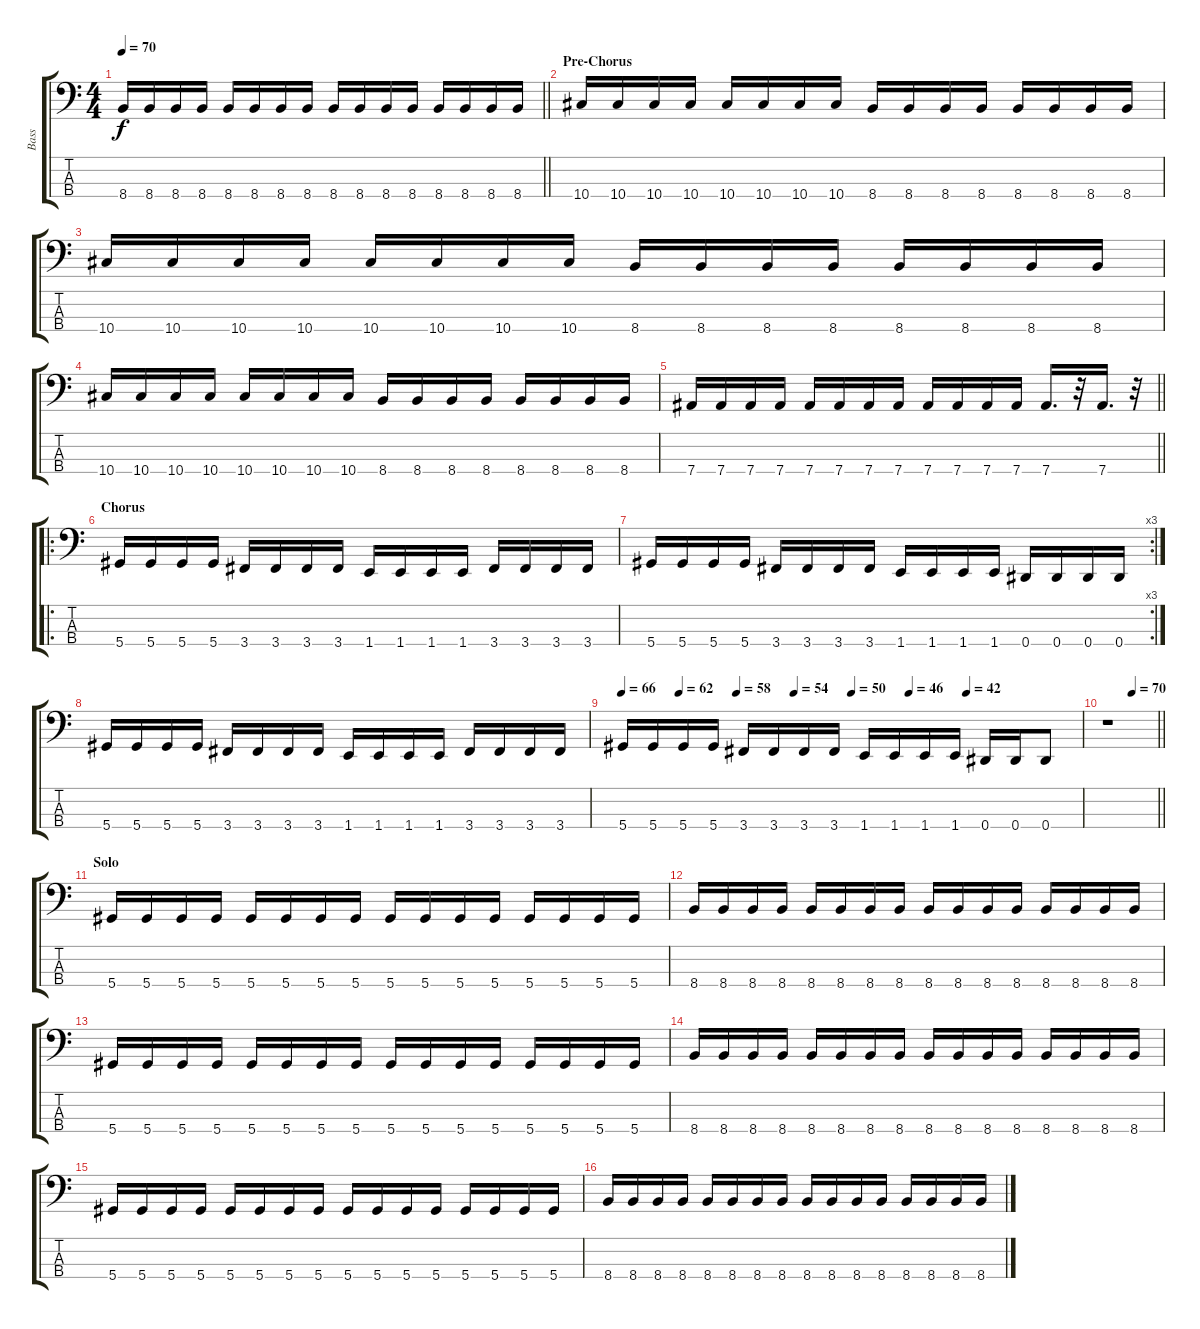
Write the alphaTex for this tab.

\track ("Bass" "Bass") {instrument electricbassfinger}
\staff {score tabs}
\tuning (Gb2 Db2 Ab1 Eb1) {hide}
\ts (4 4)
\tempo 70
\clef f4
\barLineRight lightlight
\ks c
8.4.16{dy f} 8.4.16 8.4.16 8.4.16 8.4.16 8.4.16 8.4.16 8.4.16 8.4.16 8.4.16 8.4.16 8.4.16 8.4.16 8.4.16 8.4.16 8.4.16 |
\section ("" "Pre-Chorus")
10.4.16 10.4.16 10.4.16 10.4.16 10.4.16 10.4.16 10.4.16 10.4.16 8.4.16 8.4.16 8.4.16 8.4.16 8.4.16 8.4.16 8.4.16 8.4.16 |
10.4.16 10.4.16 10.4.16 10.4.16 10.4.16 10.4.16 10.4.16 10.4.16 8.4.16 8.4.16 8.4.16 8.4.16 8.4.16 8.4.16 8.4.16 8.4.16 |
10.4.16 10.4.16 10.4.16 10.4.16 10.4.16 10.4.16 10.4.16 10.4.16 8.4.16 8.4.16 8.4.16 8.4.16 8.4.16 8.4.16 8.4.16 8.4.16 |
\barLineRight lightlight
7.4.16 7.4.16 7.4.16 7.4.16 7.4.16 7.4.16 7.4.16 7.4.16 7.4.16 7.4.16 7.4.16 7.4.16 7.4.16{d} r.32 7.4.16{d} r.32 |
\ro
\section ("" "Chorus")
5.4.16 5.4.16 5.4.16 5.4.16 3.4.16 3.4.16 3.4.16 3.4.16 1.4.16 1.4.16 1.4.16 1.4.16 3.4.16 3.4.16 3.4.16 3.4.16 |
\rc 3
5.4.16 5.4.16 5.4.16 5.4.16 3.4.16 3.4.16 3.4.16 3.4.16 1.4.16 1.4.16 1.4.16 1.4.16 0.4.16 0.4.16 0.4.16 0.4.16 |
5.4.16 5.4.16 5.4.16 5.4.16 3.4.16 3.4.16 3.4.16 3.4.16 1.4.16 1.4.16 1.4.16 1.4.16 3.4.16 3.4.16 3.4.16 3.4.16 |
\tempo 66
\tempo (62 0.125)
\tempo (58 0.25)
\tempo (54 0.375)
\tempo (50 0.5)
\tempo (46 0.625)
\tempo (42 0.75)
5.4.16 5.4.16 5.4.16 5.4.16 3.4.16 3.4.16 3.4.16 3.4.16 1.4.16 1.4.16 1.4.16 1.4.16 0.4.16 0.4.16 0.4.8 |
\tempo (70 0.5)
\barLineRight lightlight
r.1 |
\section ("" "Solo")
5.4.16 5.4.16 5.4.16 5.4.16 5.4.16 5.4.16 5.4.16 5.4.16 5.4.16 5.4.16 5.4.16 5.4.16 5.4.16 5.4.16 5.4.16 5.4.16 |
8.4.16 8.4.16 8.4.16 8.4.16 8.4.16 8.4.16 8.4.16 8.4.16 8.4.16 8.4.16 8.4.16 8.4.16 8.4.16 8.4.16 8.4.16 8.4.16 |
5.4.16 5.4.16 5.4.16 5.4.16 5.4.16 5.4.16 5.4.16 5.4.16 5.4.16 5.4.16 5.4.16 5.4.16 5.4.16 5.4.16 5.4.16 5.4.16 |
8.4.16 8.4.16 8.4.16 8.4.16 8.4.16 8.4.16 8.4.16 8.4.16 8.4.16 8.4.16 8.4.16 8.4.16 8.4.16 8.4.16 8.4.16 8.4.16 |
5.4.16 5.4.16 5.4.16 5.4.16 5.4.16 5.4.16 5.4.16 5.4.16 5.4.16 5.4.16 5.4.16 5.4.16 5.4.16 5.4.16 5.4.16 5.4.16 |
8.4.16 8.4.16 8.4.16 8.4.16 8.4.16 8.4.16 8.4.16 8.4.16 8.4.16 8.4.16 8.4.16 8.4.16 8.4.16 8.4.16 8.4.16 8.4.16
